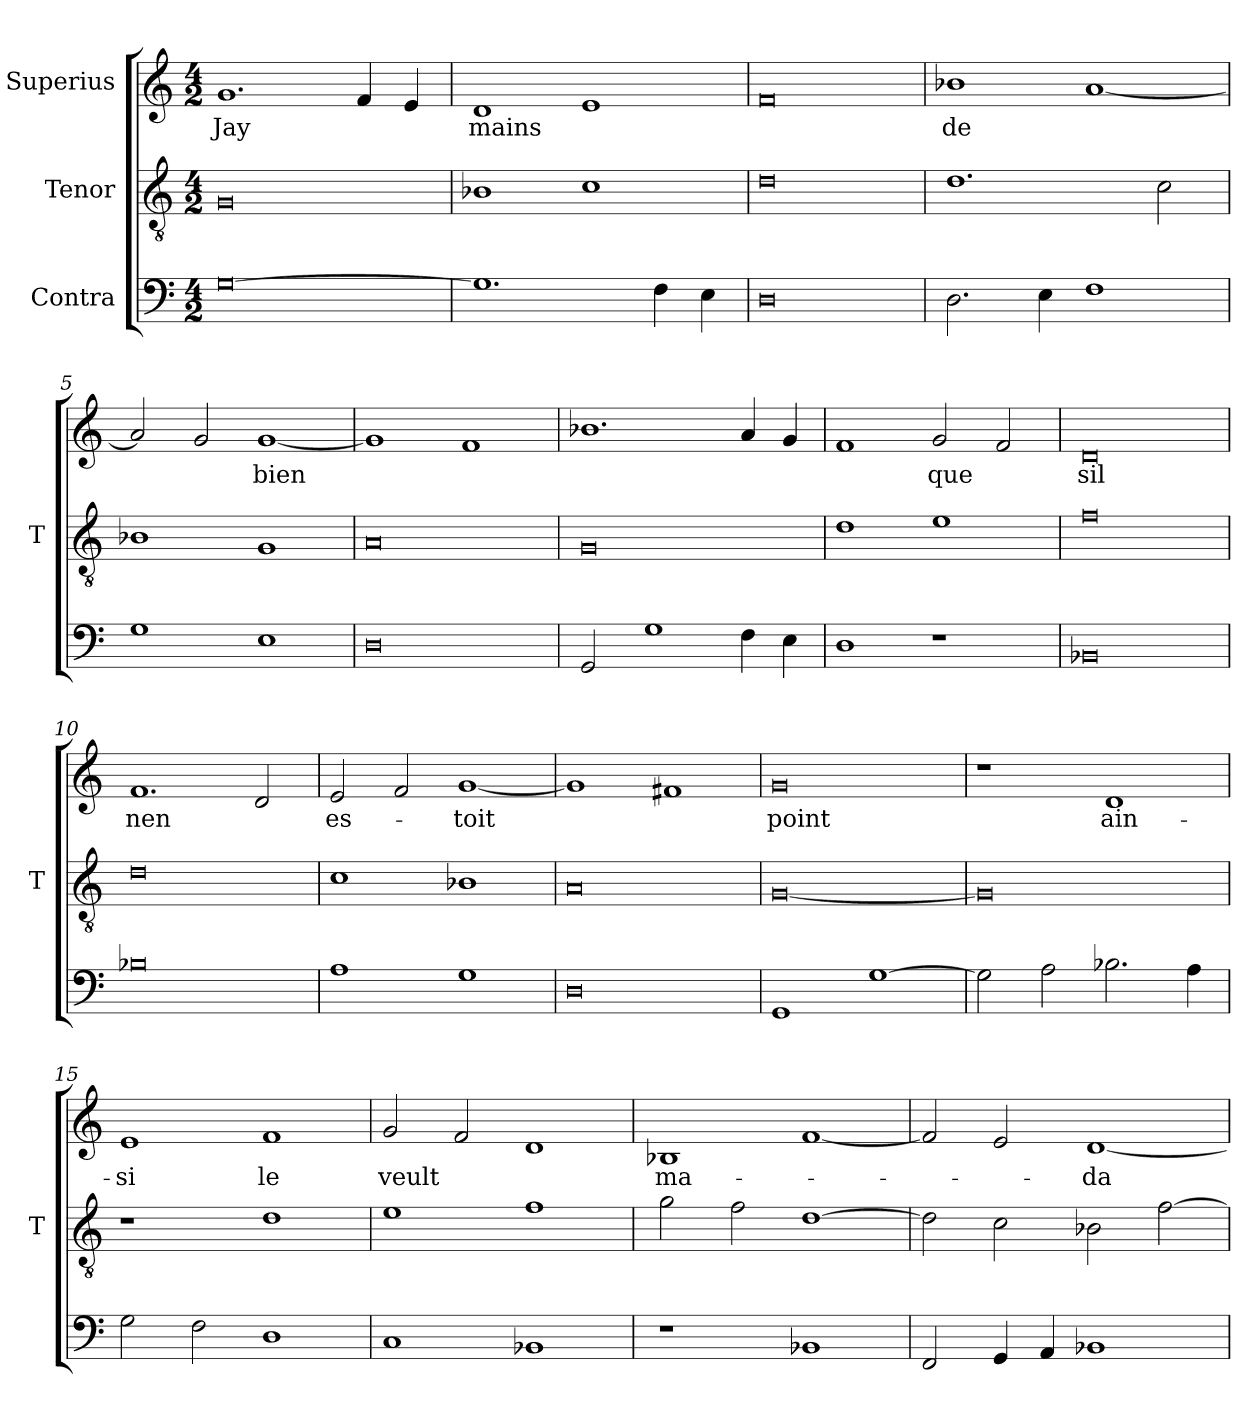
**kern	**kern	**kern	**text
*part3	*part2	*part1	*part1
*staff3	*staff2	*staff1	*staff1
*I"Contra	*I"Tenor	*I"Superius	*
*	*I'T	*	*
*clefF4	*clefGv2	*clefG2	*
*M4/2	*M4/2	*M4/2	*
=1	=1	=1	=1
[0G	0G	1.g	-Jay
.	.	4f	.
.	.	4e	.
=2	=2	=2	=2
1.G]	1B-X	1d	-mains
.	1c	1e	.
4F	.	.	.
4E	.	.	.
=3	=3	=3	=3
0D	0d	0f	.
=4	=4	=4	=4
2.D	1.d	1b-X	-de
4E	.	.	.
1F	.	[1a	.
.	2c	.	.
=5	=5	=5	=5
1G	1B-X	2a]	.
.	.	2g	.
1E	1G	[1g	-bien
=6	=6	=6	=6
0D	0A	1g]	.
.	.	1f	.
=7	=7	=7	=7
2GG	0G	1.b-X	.
1G	.	.	.
4F	.	4a	.
4E	.	4g	.
=8	=8	=8	=8
1D	1d	1f	.
1r	1e	2g	-que
.	.	2f	.
=9	=9	=9	=9
0BB-X	0f	0d	-sil
=10	=10	=10	=10
0B-X	0d	1.f	-nen
.	.	2d	.
=11	=11	=11	=11
1A	1c	2e	es-
.	.	2f	.
1G	1B-X	[1g	-toit
=12	=12	=12	=12
0D	0A	1g]	.
.	.	1f#X	.
=13	=13	=13	=13
1GG	[0G	0g	-point
[1G	.	.	.
=14	=14	=14	=14
2G]	0G]	1r	.
2A	.	.	.
2.B-X	.	1d	ain-
4A	.	.	.
=15	=15	=15	=15
2G	1r	1e	-si
2F	.	.	.
1D	1d	1f	-le
=16	=16	=16	=16
1C	1e	2g	-veult
.	.	2f	.
1BB-X	1f	1d	.
=17	=17	=17	=17
1r	2g	1B-X	ma-
.	2f	.	.
1BB-X	[1d	[1f	.
=18	=18	=18	=18
2FF	2d]	2f]	.
4GG	2c	2e	.
4AA	.	.	.
1BB-X	2B-X	[1d	-da-
.	[2f	.	.
=	=	=	=
*-	*-	*-	*-
